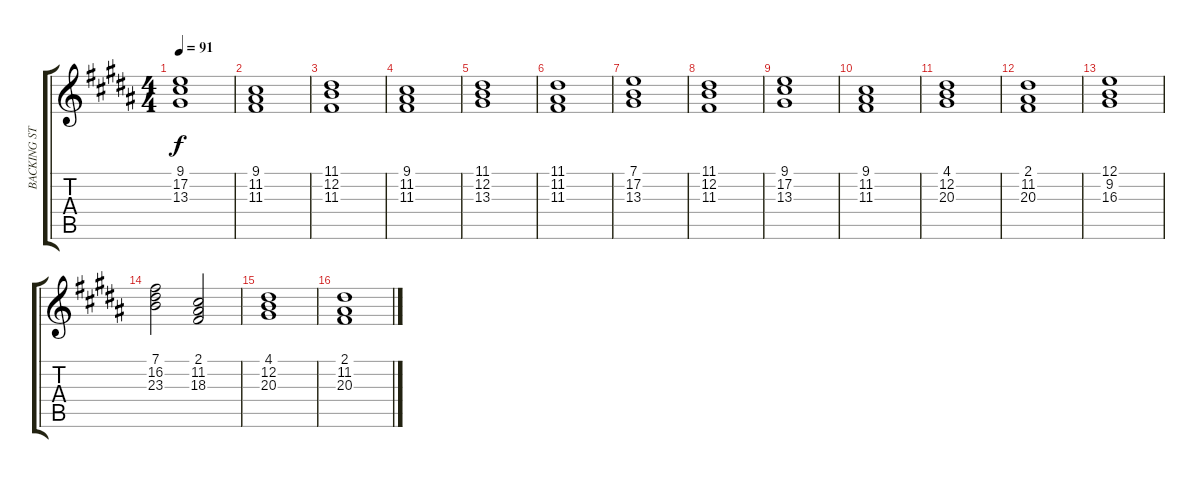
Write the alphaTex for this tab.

\track ("BACKING STRING" "BACKING ST") {instrument stringensemble2}
\staff {score tabs}
\tuning (E4 B3 G3 D3 A2 E2) {hide}
\ts (4 4)
\tempo 91
\clef g2
\ks b
(9.1 17.2 13.3).1{dy f} |
(9.1 11.2 11.3).1 |
(11.1 12.2 11.3).1 |
(9.1 11.2 11.3).1 |
(11.1 12.2 13.3).1 |
(11.1 11.2 11.3).1 |
(7.1 17.2 13.3).1 |
(11.1 12.2 11.3).1 |
(9.1 17.2 13.3).1 |
(9.1 11.2 11.3).1 |
(4.1 12.2 20.3).1 |
(2.1 11.2 20.3).1 |
(12.1 9.2 16.3).1 |
(7.1 16.2 23.3).2 (2.1 11.2 18.3).2 |
(4.1 12.2 20.3).1 |
(2.1 11.2 20.3).1
